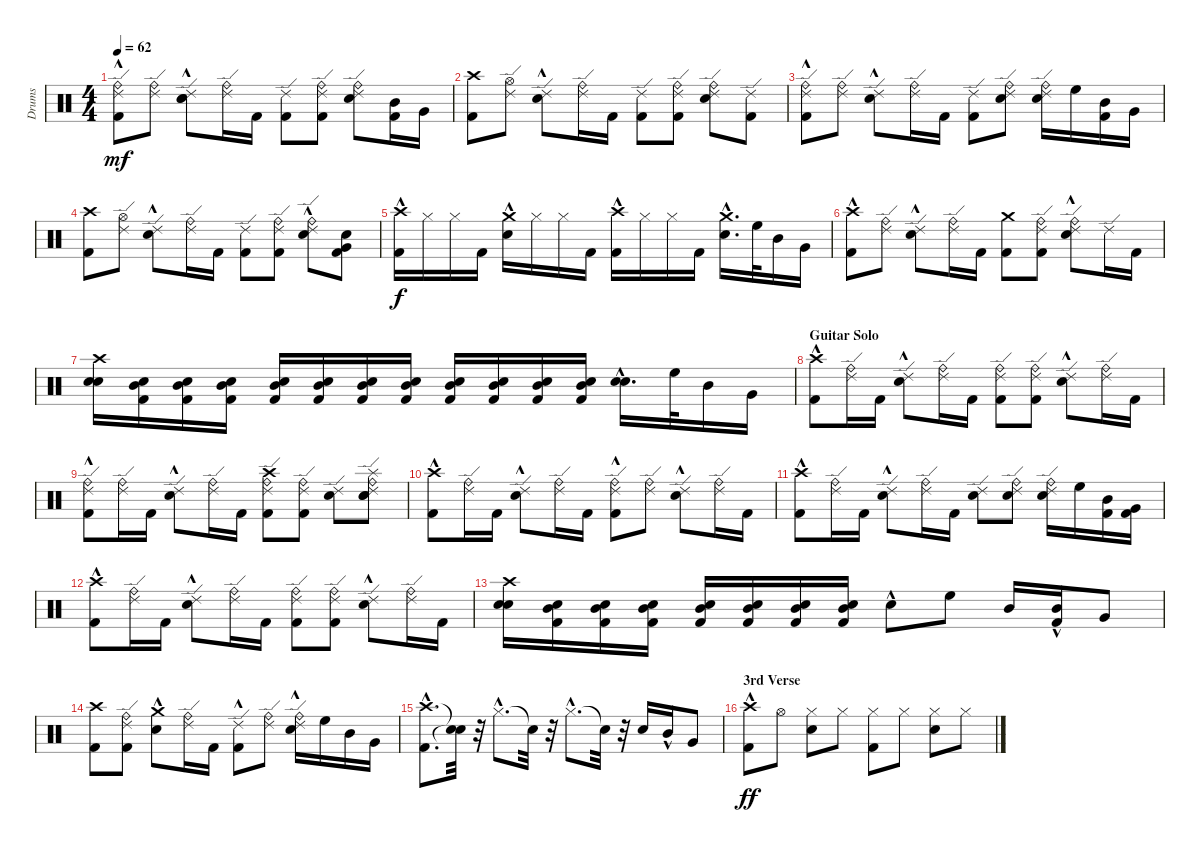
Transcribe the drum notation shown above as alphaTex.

\track ("Drums" "Drums") {instrument percussion}
\staff {score}
\articulation defaults
\ts (4 4)
\tempo 62
\clef neutral
\ks c
("Ride (bell)" "Ride (edge) 2" "Kick (hit) 2"{hac}).8{dy mf} ("Ride (bell)" "Ride (edge) 2").8 ("Ride (edge) 2" "Snare (hit) 2"{hac} "Electric Snare (hit)"{hac}).8 ("Ride (bell)" "Ride (edge) 2").16 "Kick (hit) 2".16 ("Ride (edge) 2" "Kick (hit) 2").8 ("Ride (bell)" "Ride (edge) 2" "Kick (hit) 2").8 ("Ride (bell)" "Ride (edge) 2" "Snare (hit) 2").8 ("Mid Tom (hit)" "Kick (hit) 2").16 "Very Low Tom (hit)".16 |
("Crash high (hit)" "Kick (hit) 2").8 ("Ride (edge) 2" "Hi-Hat (open)").8 ("Ride (edge) 2" "Snare (hit) 2"{hac}).8 ("Ride (bell)" "Ride (edge) 2").16 "Kick (hit) 2".16 ("Ride (edge) 2" "Kick (hit) 2").8 ("Ride (bell)" "Ride (edge) 2" "Kick (hit) 2").8 ("Ride (bell)" "Ride (edge) 2" "Snare (hit) 2").8 ("Ride (edge) 2" "Kick (hit) 2").8 |
("Ride (bell)" "Ride (edge) 2" "Kick (hit) 2"{hac}).8 ("Ride (bell)" "Ride (edge) 2").8 ("Ride (edge) 2" "Snare (hit) 2"{hac}).8 ("Ride (bell)" "Ride (edge) 2").16 "Kick (hit) 2".16 ("Ride (edge) 2" "Kick (hit) 2").8 ("Ride (bell)" "Ride (edge) 2" "Snare (hit) 2").8 ("Ride (bell)" "Ride (edge) 2" "Snare (hit) 2").16 "High Floor Tom (hit)".16 ("Mid Tom (hit)" "Kick (hit) 2").16 "Very Low Tom (hit)".16 |
("Crash high (hit)" "Kick (hit) 2").8 ("Ride (edge) 2" "Hi-Hat (open)").8 ("Ride (edge) 2" "Snare (hit) 2"{hac}).8 ("Ride (bell)" "Ride (edge) 2").16 "Kick (hit) 2".16 ("Ride (edge) 2" "Kick (hit) 2").8 ("Ride (bell)" "Ride (edge) 2" "Kick (hit) 2").8 ("Ride (bell)"{hac} "Ride (edge) 2"{hac} "Snare (hit) 2").8 ("Kick (hit) 2" "Snare (hit) 2" "Very Low Tom (hit)").8 |
("Crash high (hit)"{hac} "Kick (hit) 2").16{dy f} "Hi-Hat (closed)".16 "Hi-Hat (closed)".16 "Kick (hit) 2".16 ("Crash medium (hit)"{hac} "Snare (hit) 2").16 "Hi-Hat (closed)".16 "Hi-Hat (closed)".16 "Kick (hit) 2".16 ("Crash high (hit)"{hac} "Kick (hit) 2").16 "Hi-Hat (closed)".16 "Hi-Hat (closed)".16 "Kick (hit) 2".16 ("Crash medium (hit)"{hac} "Snare (hit) 2"{hac}).16{d} "High Floor Tom (hit)".32 "Mid Tom (hit)".16 "Very Low Tom (hit)".16 |
("Crash high (hit)" "Kick (hit) 2"{hac}).8 ("Ride (bell)" "Ride (edge) 2").8 ("Ride (edge) 2" "Snare (hit) 2"{hac}).8 ("Ride (bell)" "Ride (edge) 2").16 "Kick (hit) 2".16 ("Crash medium (hit)" "Kick (hit) 2").8 ("Ride (bell)" "Ride (edge) 2" "Kick (hit) 2").8 ("Ride (bell)" "Ride (edge) 2" "Snare (hit) 2"{hac}).8 "Ride (edge) 2".16 "Kick (hit) 2".16 |
("Crash high (hit)" "Snare (hit) 2" "Electric Snare (hit)").16 ("Mid Tom (hit)" "Kick (hit) 2" "Snare (hit) 2").16 ("Mid Tom (hit)" "Kick (hit) 2" "Snare (hit) 2").16 ("Mid Tom (hit)" "Kick (hit) 2" "Snare (hit) 2").16 ("Mid Tom (hit)" "Kick (hit) 2" "Snare (hit) 2").16 ("Mid Tom (hit)" "Kick (hit) 2" "Snare (hit) 2").16 ("Mid Tom (hit)" "Kick (hit) 2" "Snare (hit) 2").16 ("Mid Tom (hit)" "Kick (hit) 2" "Snare (hit) 2").16 ("Mid Tom (hit)" "Kick (hit) 2" "Snare (hit) 2").16 ("Mid Tom (hit)" "Kick (hit) 2" "Snare (hit) 2").16 ("Mid Tom (hit)" "Kick (hit) 2" "Snare (hit) 2").16 ("Mid Tom (hit)" "Kick (hit) 2" "Snare (hit) 2").16 ("Snare (hit) 2"{hac} "Electric Snare (hit)"{hac}).16{d} "High Floor Tom (hit)".32 "Mid Tom (hit)".16 "Very Low Tom (hit)".16 |
\section ("" "Guitar Solo")
("Crash high (hit)" "Kick (hit) 2"{hac}).8 ("Ride (bell)" "Ride (edge) 2").16 "Kick (hit) 2".16 ("Ride (edge) 2" "Snare (hit) 2"{hac}).8 ("Ride (bell)" "Ride (edge) 2").16 "Kick (hit) 2".16 ("Ride (bell)" "Ride (edge) 2" "Kick (hit) 2").8 ("Ride (bell)" "Ride (edge) 2" "Kick (hit) 2").8 ("Ride (edge) 2" "Snare (hit) 2"{hac}).8 ("Ride (bell)" "Ride (edge) 2").16 "Kick (hit) 2".16 |
("Ride (bell)" "Ride (edge) 2" "Kick (hit) 2"{hac}).8 ("Ride (bell)" "Ride (edge) 2").16 "Kick (hit) 2".16 ("Ride (edge) 2" "Snare (hit) 2"{hac}).8 ("Ride (bell)" "Ride (edge) 2").16 "Kick (hit) 2".16 ("Crash high (hit)" "Ride (bell)" "Ride (edge) 2" "Kick (hit) 2").8 ("Ride (bell)" "Ride (edge) 2" "Kick (hit) 2").8 ("Ride (edge) 2" "Snare (hit) 2").8 ("Ride (bell)" "Splash (hit)" "Ride (edge) 2" "Snare (hit) 2" "Electric Snare (hit)").8 |
("Crash high (hit)" "Kick (hit) 2"{hac}).8 ("Ride (bell)" "Ride (edge) 2").16 "Kick (hit) 2".16 ("Ride (edge) 2" "Snare (hit) 2"{hac}).8 ("Ride (bell)" "Ride (edge) 2").16 "Kick (hit) 2".16 ("Ride (bell)" "Ride (edge) 2" "Kick (hit) 2"{hac}).8 ("Ride (bell)" "Ride (edge) 2").8 ("Ride (edge) 2" "Snare (hit) 2"{hac}).8 ("Ride (bell)" "Ride (edge) 2").16 "Kick (hit) 2".16 |
("Crash high (hit)" "Kick (hit) 2"{hac}).8 ("Ride (bell)" "Ride (edge) 2").16 "Kick (hit) 2".16 ("Ride (edge) 2" "Snare (hit) 2"{hac}).8 ("Ride (bell)" "Ride (edge) 2").16 "Kick (hit) 2".16 ("Ride (edge) 2" "Snare (hit) 2").8 ("Ride (bell)" "Ride (edge) 2" "Snare (hit) 2").8 ("Ride (bell)" "Ride (edge) 2" "Snare (hit) 2").16 "High Floor Tom (hit)".16 ("Mid Tom (hit)" "Kick (hit) 2").16 ("Kick (hit) 2" "Very Low Tom (hit)").16 |
("Crash high (hit)" "Kick (hit) 2"{hac}).8 ("Ride (bell)" "Ride (edge) 2").16 "Kick (hit) 2".16 ("Ride (edge) 2" "Snare (hit) 2"{hac}).8 ("Ride (bell)" "Ride (edge) 2").16 "Kick (hit) 2".16 ("Ride (bell)" "Ride (edge) 2" "Kick (hit) 2").8 ("Ride (bell)" "Ride (edge) 2" "Kick (hit) 2").8 ("Ride (edge) 2" "Snare (hit) 2"{hac}).8 ("Ride (bell)" "Ride (edge) 2").16 "Kick (hit) 2".16 |
("Crash high (hit)" "Snare (hit) 2" "Electric Snare (hit)").16 ("Mid Tom (hit)" "Kick (hit) 2" "Snare (hit) 2").16 ("Mid Tom (hit)" "Kick (hit) 2" "Snare (hit) 2").16 ("Mid Tom (hit)" "Kick (hit) 2" "Snare (hit) 2").16 ("Mid Tom (hit)" "Kick (hit) 2" "Snare (hit) 2").16 ("Mid Tom (hit)" "Kick (hit) 2" "Snare (hit) 2").16 ("Mid Tom (hit)" "Kick (hit) 2" "Snare (hit) 2").16 ("Mid Tom (hit)" "Kick (hit) 2" "Snare (hit) 2").16 "Snare (hit) 2"{hac}.8 "High Floor Tom (hit)".8 "Mid Tom (hit)".16 ("Mid Tom (hit)"{hac} "Kick (hit) 2").16 "Very Low Tom (hit)".8 |
("Crash high (hit)" "Kick (hit) 2").8 ("Ride (bell)" "Ride (edge) 2" "Kick (hit) 2").8 ("Crash medium (hit)" "Snare (hit) 2"{hac}).8 ("Ride (bell)" "Ride (edge) 2").16 "Kick (hit) 2".16 ("Ride (edge) 2" "Kick (hit) 2"{hac}).8 ("Ride (bell)" "Ride (edge) 2").8 ("Ride (bell)" "Ride (edge) 2" "Snare (hit) 2"{hac}).16 "High Floor Tom (hit)".16 "Mid Tom (hit)".16 "Very Low Tom (hit)".16 |
("Crash high (hit)"{hac} "Kick (hit) 2"{hac}).8{d} ("Snare (hit)"{t} "Snare (hit)"{t}).32 r.32 "Hi-Hat (closed)"{hac}.8{d} "Snare (hit)"{t}.32 r.32 "Hi-Hat (closed)"{hac}.8{d} "Snare (hit)"{t}.32 r.32 "Snare (hit) 2".16 "Mid Tom (hit)"{hac}.16 "Very Low Tom (hit)".8 |
\section ("" "3rd Verse")
("Crash high (hit)"{hac} "Kick (hit) 2").8{dy ff} "Hi-Hat (open)".8 ("Snare (hit) 2" "Hi-Hat (closed)").8 "Hi-Hat (closed)".8 ("Kick (hit) 2" "Hi-Hat (closed)").8 "Hi-Hat (closed)".8 ("Snare (hit) 2" "Hi-Hat (closed)").8 "Hi-Hat (closed)".8
